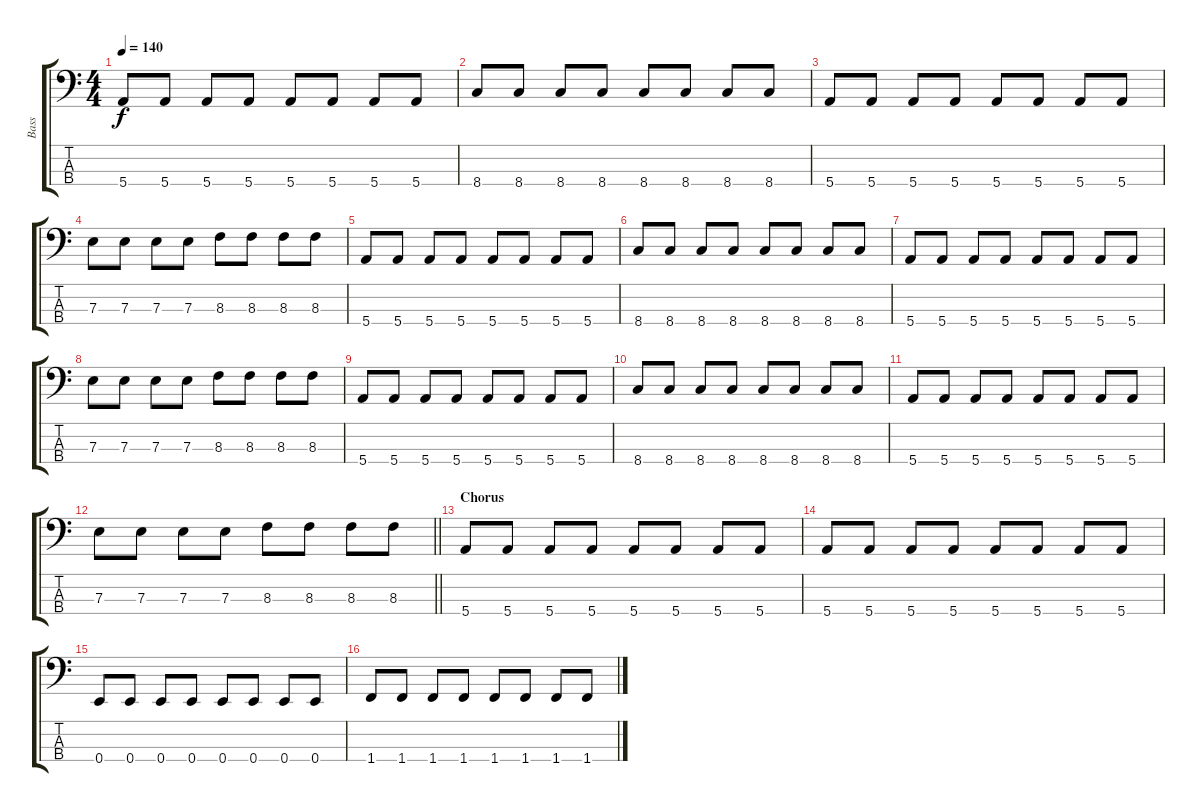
\track ("Bass" "Bass") {instrument electricbassfinger}
\staff {score tabs}
\tuning (G2 D2 A1 E1) {hide}
\ts (4 4)
\tempo 140
\clef f4
\ks c
5.4.8{dy f} 5.4.8 5.4.8 5.4.8 5.4.8 5.4.8 5.4.8 5.4.8 |
8.4.8 8.4.8 8.4.8 8.4.8 8.4.8 8.4.8 8.4.8 8.4.8 |
5.4.8 5.4.8 5.4.8 5.4.8 5.4.8 5.4.8 5.4.8 5.4.8 |
7.3.8 7.3.8 7.3.8 7.3.8 8.3.8 8.3.8 8.3.8 8.3.8 |
5.4.8 5.4.8 5.4.8 5.4.8 5.4.8 5.4.8 5.4.8 5.4.8 |
8.4.8 8.4.8 8.4.8 8.4.8 8.4.8 8.4.8 8.4.8 8.4.8 |
5.4.8 5.4.8 5.4.8 5.4.8 5.4.8 5.4.8 5.4.8 5.4.8 |
7.3.8 7.3.8 7.3.8 7.3.8 8.3.8 8.3.8 8.3.8 8.3.8 |
5.4.8 5.4.8 5.4.8 5.4.8 5.4.8 5.4.8 5.4.8 5.4.8 |
8.4.8 8.4.8 8.4.8 8.4.8 8.4.8 8.4.8 8.4.8 8.4.8 |
5.4.8 5.4.8 5.4.8 5.4.8 5.4.8 5.4.8 5.4.8 5.4.8 |
\barLineRight lightlight
7.3.8 7.3.8 7.3.8 7.3.8 8.3.8 8.3.8 8.3.8 8.3.8 |
\section ("" "Chorus")
5.4.8 5.4.8 5.4.8 5.4.8 5.4.8 5.4.8 5.4.8 5.4.8 |
5.4.8 5.4.8 5.4.8 5.4.8 5.4.8 5.4.8 5.4.8 5.4.8 |
0.4.8 0.4.8 0.4.8 0.4.8 0.4.8 0.4.8 0.4.8 0.4.8 |
1.4.8 1.4.8 1.4.8 1.4.8 1.4.8 1.4.8 1.4.8 1.4.8
